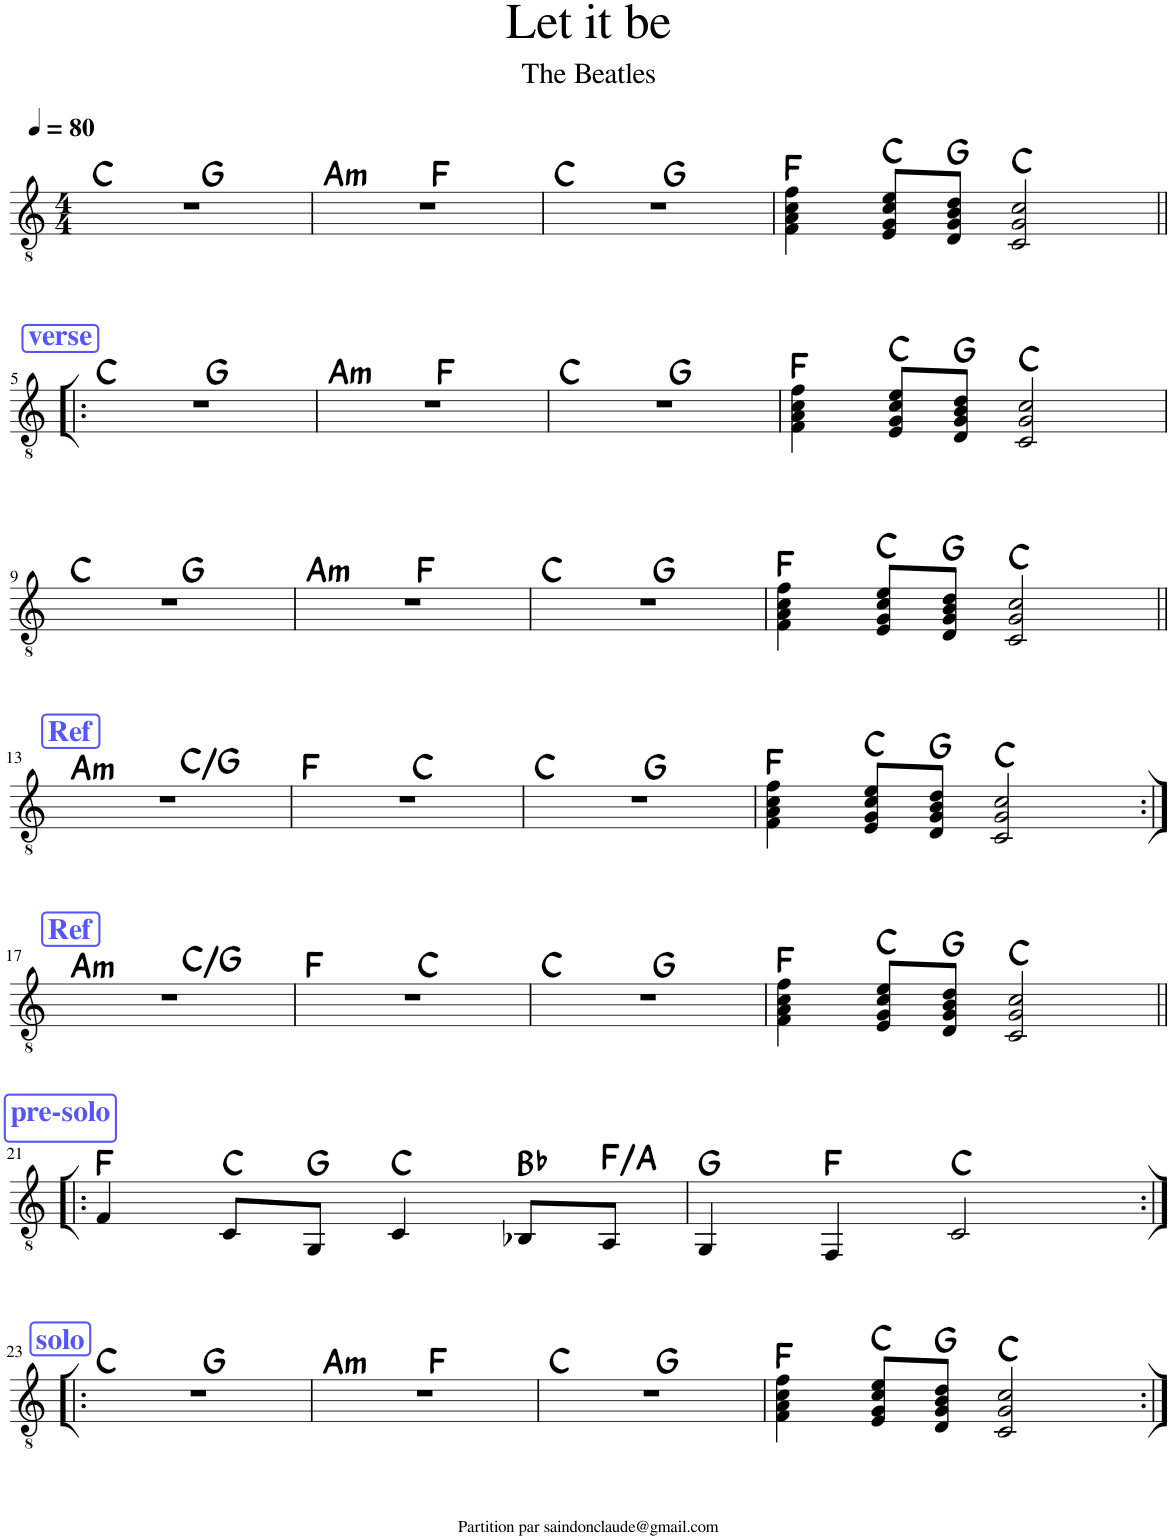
**kern	**harte
*part1	*part1
*staff1	*
*I"Classical Guitar	*
*I'Guit.	*
*clefGv2	*
*k[]	*
*M4/4	*
*MM80	*
=1	=1
*^	*
1r	2ryy	C:maj
.	2ryy	G:maj
=2	=2	=2
!	!	!LO:H:kt=m
1r	2ryy	A:min
.	2ryy	F:maj
=3	=3	=3
1r	2ryy	C:maj
.	2ryy	G:maj
*v	*v	*
=4	=4
4F\ 4A\ 4c\ 4f\	F:maj
8E/ 8G/ 8c/ 8e/L	C:maj
8D/ 8G/ 8B/ 8d/J	G:maj
2C/ 2G/ 2c/	C:maj
!!LO:LB:g=z
!!LO:REH:place=s1:a:B:cj:color=#5555FF:fs=14:t=verse
=5!|:	=5!|:
*^	*
1r	2ryy	C:maj
.	2ryy	G:maj
=6	=6	=6
!	!	!LO:H:kt=m
1r	2ryy	A:min
.	2ryy	F:maj
=7	=7	=7
1r	2ryy	C:maj
.	2ryy	G:maj
*v	*v	*
=8	=8
4F\ 4A\ 4c\ 4f\	F:maj
8E/ 8G/ 8c/ 8e/L	C:maj
8D/ 8G/ 8B/ 8d/J	G:maj
2C/ 2G/ 2c/	C:maj
!!LO:LB:g=z
=9	=9
*^	*
1r	2ryy	C:maj
.	2ryy	G:maj
=10	=10	=10
!	!	!LO:H:kt=m
1r	2ryy	A:min
.	2ryy	F:maj
=11	=11	=11
1r	2ryy	C:maj
.	2ryy	G:maj
*v	*v	*
=12	=12
4F\ 4A\ 4c\ 4f\	F:maj
8E/ 8G/ 8c/ 8e/L	C:maj
8D/ 8G/ 8B/ 8d/J	G:maj
2C/ 2G/ 2c/	C:maj
!!LO:LB:g=z
!!LO:REH:place=s1:a:B:cj:color=#5555FF:fs=14:t=Ref
=13||	=13||
!	!LO:H:kt=m
*^	*
1r	2ryy	A:min
.	2ryy	C:maj/5
=14	=14	=14
1r	2ryy	F:maj
.	2ryy	C:maj
=15	=15	=15
1r	2ryy	C:maj
.	2ryy	G:maj
*v	*v	*
=16	=16
4F\ 4A\ 4c\ 4f\	F:maj
8E/ 8G/ 8c/ 8e/L	C:maj
8D/ 8G/ 8B/ 8d/J	G:maj
2C/ 2G/ 2c/	C:maj
!!LO:LB:g=z
!!LO:REH:place=s1:a:B:cj:color=#5555FF:fs=14:t=Ref
=17:|!	=17:|!
!	!LO:H:kt=m
*^	*
1r	2ryy	A:min
.	2ryy	C:maj/5
=18	=18	=18
1r	2ryy	F:maj
.	2ryy	C:maj
=19	=19	=19
1r	2ryy	C:maj
.	2ryy	G:maj
*v	*v	*
=20	=20
4F\ 4A\ 4c\ 4f\	F:maj
8E/ 8G/ 8c/ 8e/L	C:maj
8D/ 8G/ 8B/ 8d/J	G:maj
2C/ 2G/ 2c/	C:maj
!!LO:LB:g=z
!!LO:REH:place=s1:a:t=
!!LO:REH:place=s1:a:B:cj:color=#5555FF:fs=14:t=pre-solo
=21!|:	=21!|:
4F/	F:maj
8C/L	C:maj
8GG/J	G:maj
4C/	C:maj
8BB-X/L	Bb:maj
8AA/J	F:maj/3
=22	=22
4GG/	G:maj
4FF/	F:maj
2C/	C:maj
!!LO:LB:g=z
!!LO:REH:place=s1:a:B:cj:color=#5555FF:fs=14:t=solo
=23:|!|:	=23:|!|:
*^	*
1r	2ryy	C:maj
.	2ryy	G:maj
=24	=24	=24
!	!	!LO:H:kt=m
1r	2ryy	A:min
.	2ryy	F:maj
=25	=25	=25
1r	2ryy	C:maj
.	2ryy	G:maj
*v	*v	*
=26	=26
4F\ 4A\ 4c\ 4f\	F:maj
8E/ 8G/ 8c/ 8e/L	C:maj
8D/ 8G/ 8B/ 8d/J	G:maj
2C/ 2G/ 2c/	C:maj
=:|!	=:|!
*-	*-
